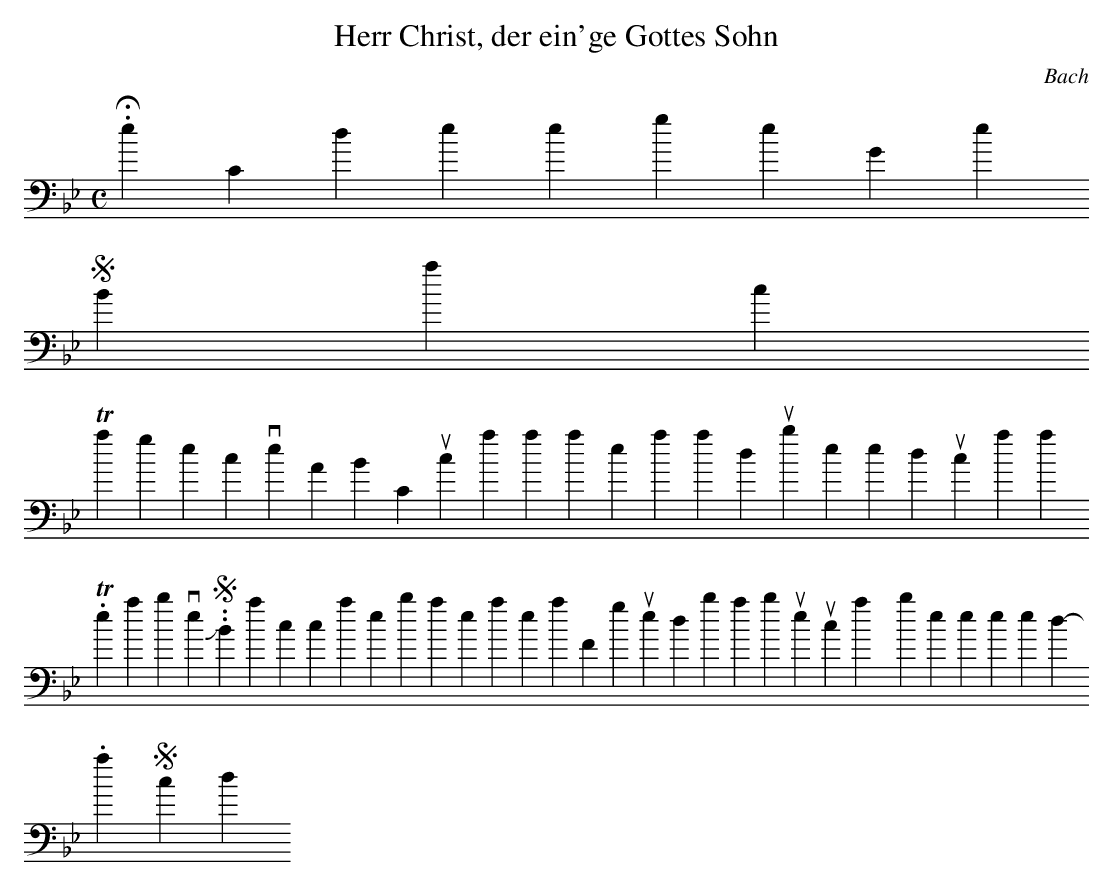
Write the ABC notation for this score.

X:1
T:Herr Christ, der ein'ge Gottes Sohn
C:Bach
M:C
L:1/4
K:Bb bass b |" 46"eB" 7"fg |"56"c"# 7"dHeg |\ "7"cf/e/ "6"d/e/"4 3"f |HB3 :| " 24"B |\ b/a/ g/f/ e/d/ c/B/ | "6"A"4 3"BHF"6"A |\ B/c/ "6"d/e/ f/"-5"^f/ "23"g/"6"B/ |\ "56"c/A/"#"dHG"#"g |\ c'/b/ "56"a/g/ b/e/ f/"7"F/ |HB3 |]
 101. Herr Christ, der ein'ge Gottes Sohn
Bach
This page converts ABC musical notation to a simple partition and Numbered musical notation.
The above J.S. Bach chorale bassline appears with Figured bass but other music may be entered.
©2003-2009 Norman Schmidt
